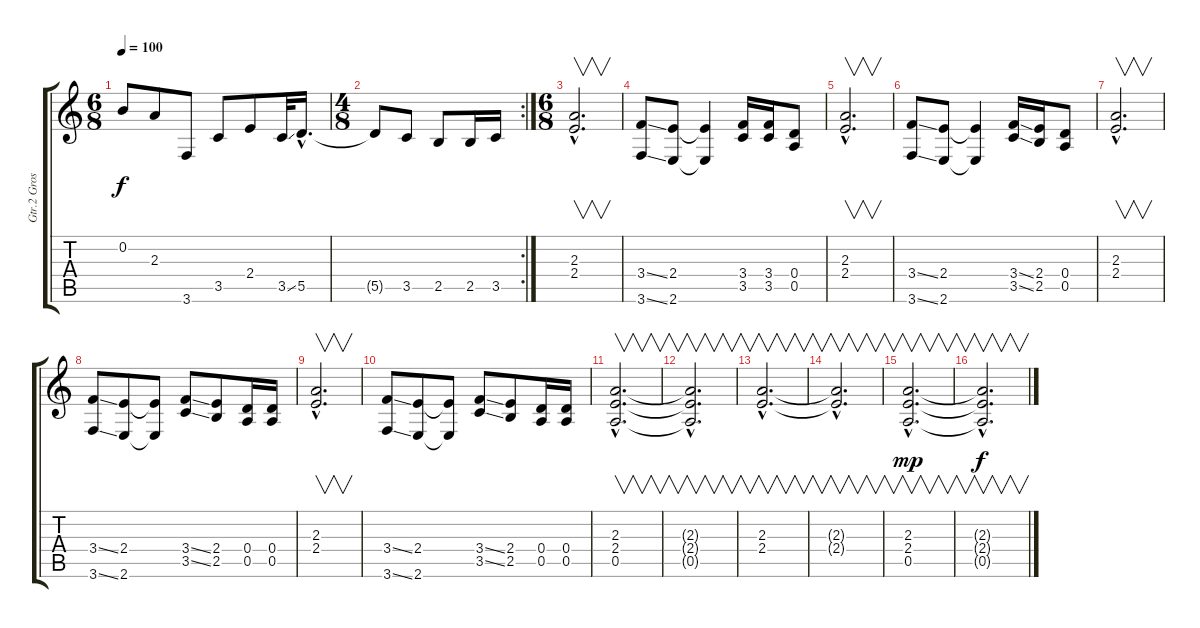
\track ("Gtr.2 Gros Son" "Gtr.2 Gros") {instrument overdrivenguitar}
\staff {score tabs}
\tuning (E4 B3 G3 D3 A2 D2) {hide}
\ts (6 8)
\tempo 100
\clef g2
\ks c
0.2.8{dy f} 2.3.8 3.6.8 3.5.8 2.4.8 3.5{ss}.32 5.5{hac}.16{d} |
\rc 2
\ts (4 8)
5.5{t}.8 3.5.8 2.5.8 2.5.16 3.5.16 |
\ts (6 8)
(2.3{hac} 2.4{hac}).2{v d} |
(3.4{ss} 3.6{ss}).8 (2.4 2.6).8 (2.4{t} 2.6{t}).4 (3.4 3.5).16 (3.4 3.5).16 (0.4 0.5).8 |
(2.3{hac} 2.4{hac}).2{v d} |
(3.4{ss} 3.6{ss}).8 (2.4 2.6).8 (2.4{t} 2.6{t}).4 (3.4{ss} 3.5{ss}).16 (2.4 2.5).16 (0.4 0.5).8 |
(2.3{hac} 2.4{hac}).2{v d} |
(3.4{ss} 3.6{ss}).8 (2.4 2.6).8 (2.4{t} 2.6{t}).8 (3.4{ss} 3.5{ss}).8 (2.4 2.5).8 (0.4 0.5).16 (0.4 0.5).16 |
(2.3{hac} 2.4{hac}).2{v d} |
(3.4{ss} 3.6{ss}).8 (2.4 2.6).8 (2.4{t} 2.6{t}).8 (3.4{ss} 3.5{ss}).8 (2.4 2.5).8 (0.4 0.5).16 (0.4 0.5).16 |
(2.3{hac} 2.4{hac} 0.5{hac}).2{v d} |
(2.3{hac t} 2.4{hac t} 0.5{hac t}).2{v d} |
(2.3{hac} 2.4{hac}).2{v d} |
(2.3{hac t} 2.4{hac t}).2{v d} |
(2.3{hac} 2.4{hac} 0.5{hac}).2{v d dy mp} |
(2.3{hac t} 2.4{hac t} 0.5{hac t}).2{v d dy f}
